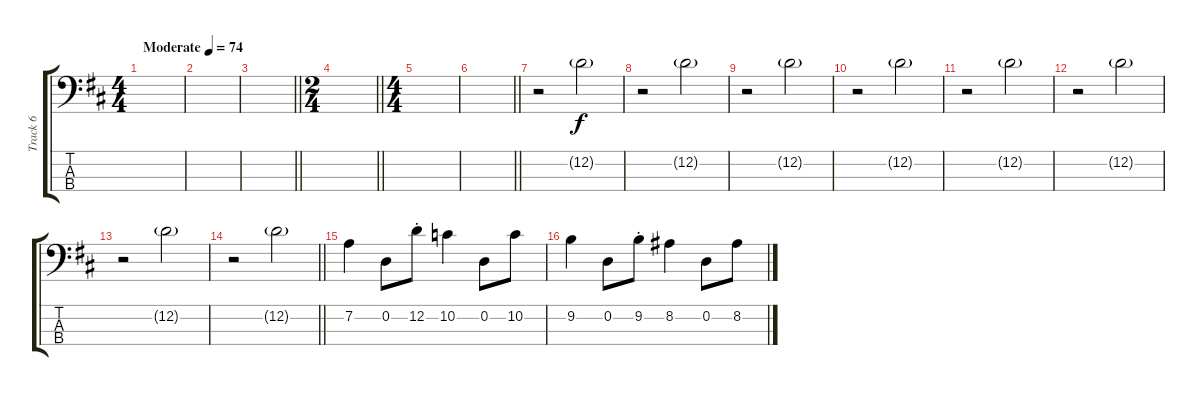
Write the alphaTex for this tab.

\track ("Track 6" "Track 6") {instrument electricbassfinger}
\staff {score tabs}
\tuning (G2 D2 A1 E1) {hide}
\ts (4 4)
\tempo (74 "Moderate")
\clef f4
\ks d
|
|
\barLineRight lightlight
|
\ts (2 4)
\barLineRight lightlight
|
\ts (4 4)
|
\barLineRight lightlight
|
r.2 12.2{g}.2 |
r.2 12.2{g}.2 |
r.2 12.2{g}.2 |
r.2 12.2{g}.2 |
r.2 12.2{g}.2 |
r.2 12.2{g}.2 |
r.2 12.2{g}.2 |
\barLineRight lightlight
r.2 12.2{g}.2 |
7.2.4{dy f} 0.2.8 12.2{st}.8 10.2.4 0.2.8 10.2.8 |
9.2.4 0.2.8 9.2{st}.8 8.2.4 0.2.8 8.2.8
